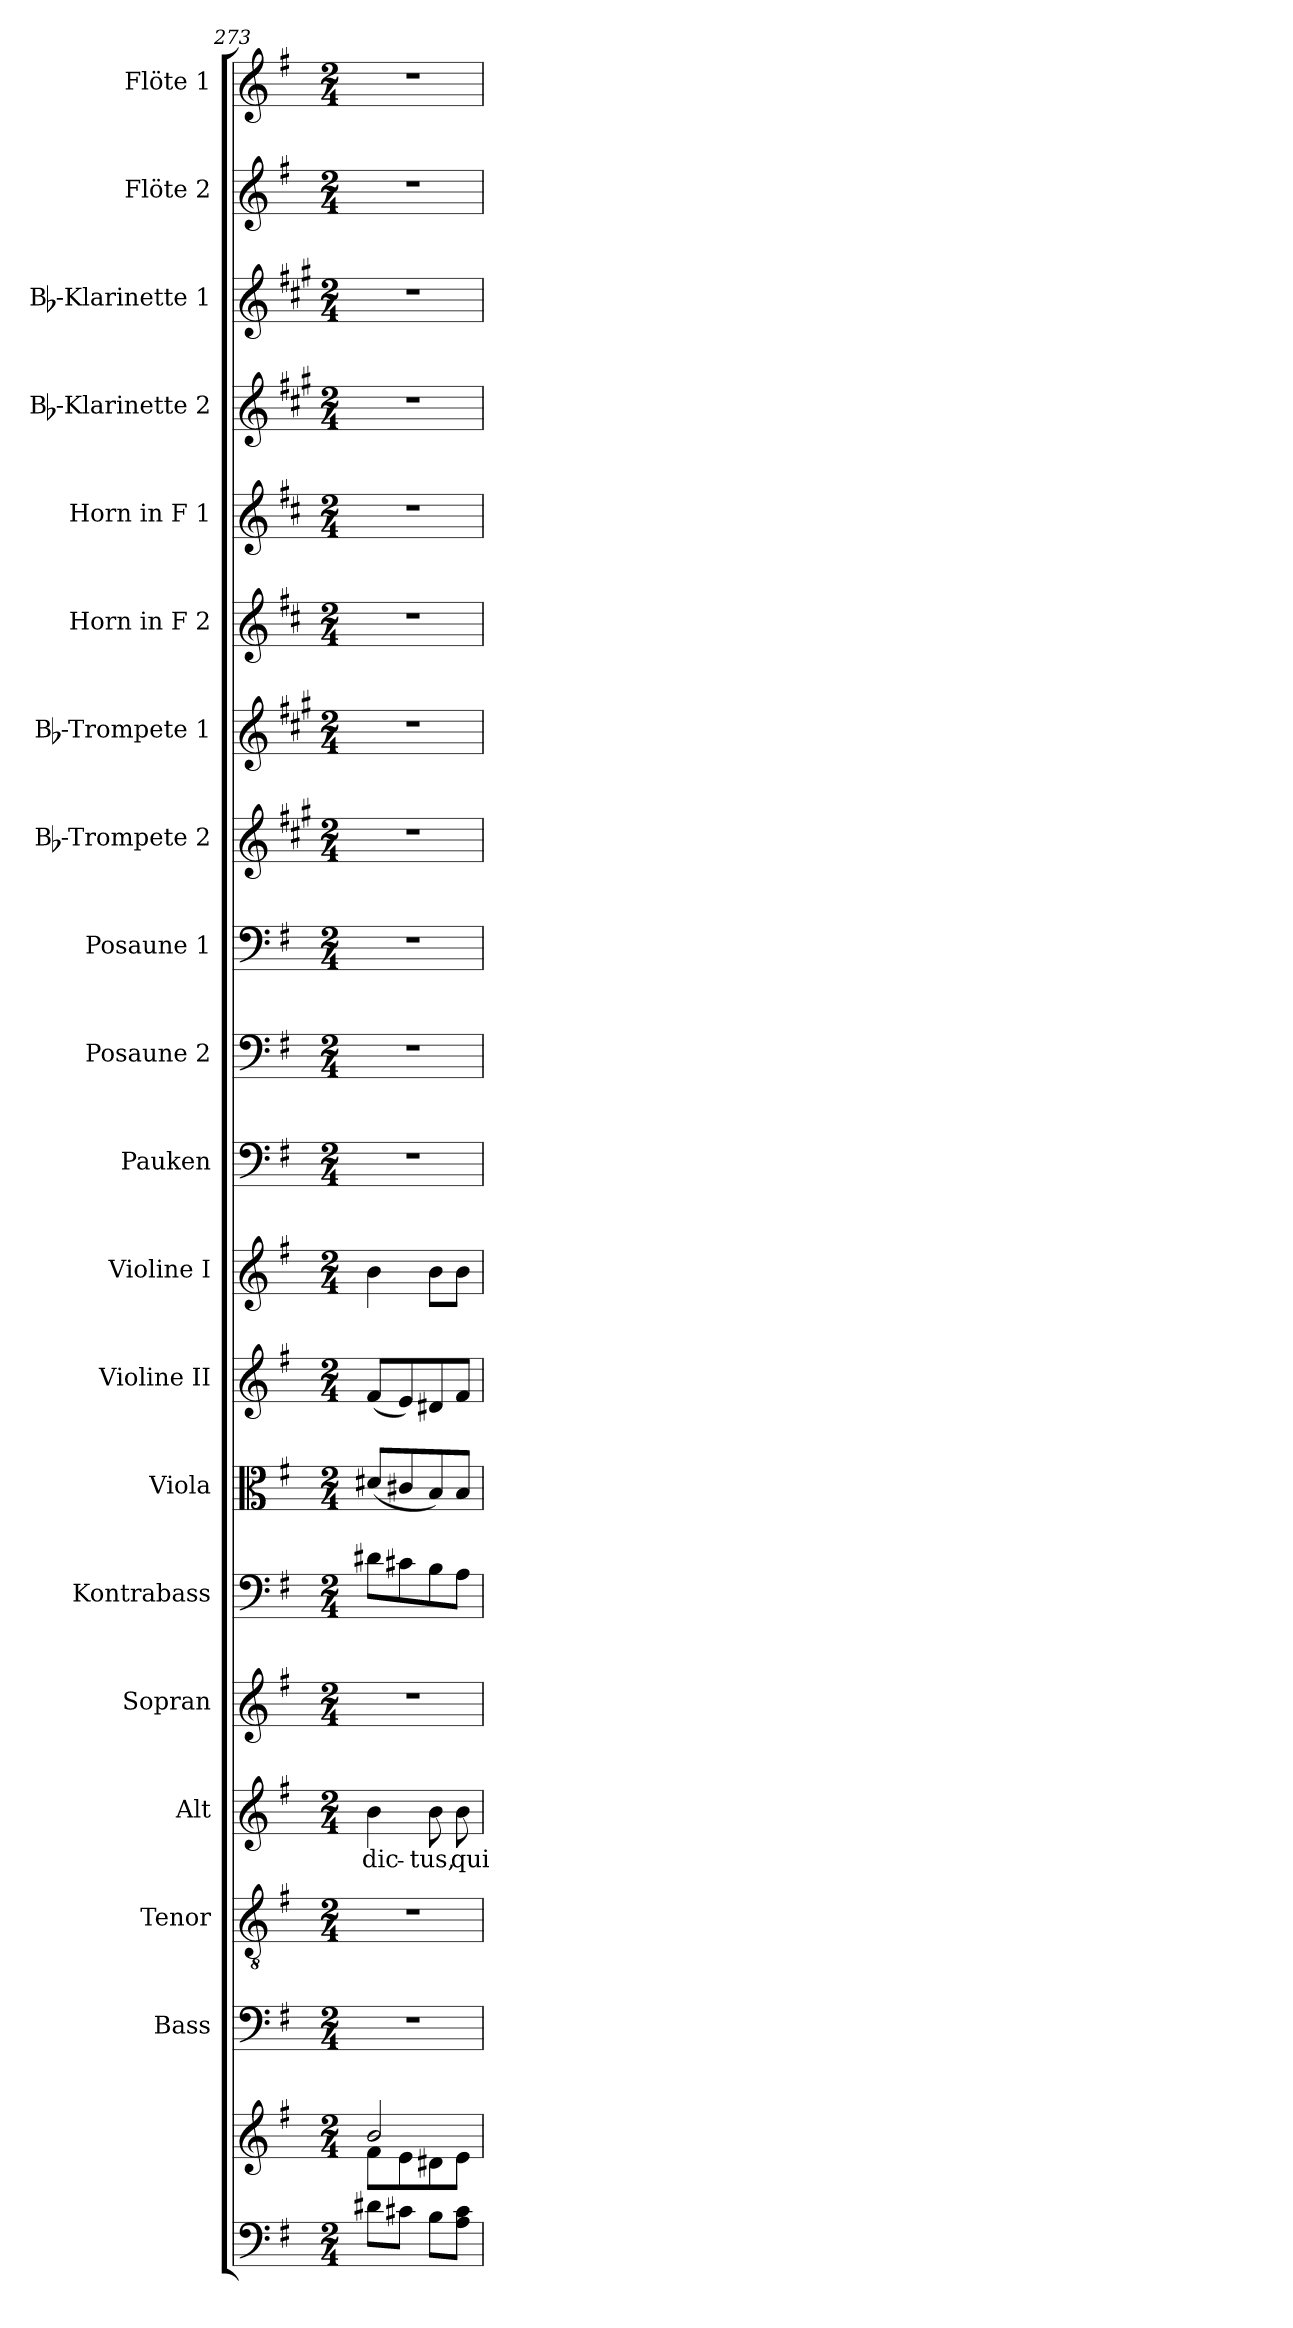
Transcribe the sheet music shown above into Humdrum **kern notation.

**kern	**kern	**kern	**kern	**kern	**text	**kern	**kern	**kern	**kern	**kern	**kern	**kern	**kern	**kern	**kern	**kern	**kern	**kern	**kern	**kern	**kern
*part20	*part20	*part19	*part18	*part17	*part17	*part16	*part15	*part14	*part13	*part12	*part11	*part10	*part9	*part8	*part7	*part6	*part5	*part4	*part3	*part2	*part1
*staff21	*staff20	*staff19	*staff18	*staff17	*staff17	*staff16	*staff15	*staff14	*staff13	*staff12	*staff11	*staff10	*staff9	*staff8	*staff7	*staff6	*staff5	*staff4	*staff3	*staff2	*staff1
*	*	*I"Bass	*I"Tenor	*I"Alt	*	*I"Sopran	*I"Kontrabass	*I"Viola	*I"Violine II	*I"Violine I	*I"Pauken	*I"Posaune 2	*I"Posaune 1	*I"Bb-Trompete 2	*I"Bb-Trompete 1	*I"Horn in F 2	*I"Horn in F 1	*I"Bb-Klarinette 2	*I"Bb-Klarinette 1	*I"Flöte 2	*I"Flöte 1
*	*	*I'B.	*I'T.	*I'A.	*	*I'S.	*I'Kb.	*I'Vla.	*I'Vl. II	*I'Vl. I	*I'Pk.	*I'Pos. 2	*I'Pos. 1	*I'Bb Trp. 2	*I'Bb Trp. 1	*	*	*I'Bb Kl. 2	*I'Bb Kl. 1	*I'Fl. 2	*I'Fl. 1
*clefF4	*clefG2	*clefF4	*clefGv2	*clefG2	*	*clefG2	*clefF4	*clefC3	*clefG2	*clefG2	*clefF4	*clefF4	*clefF4	*clefG2	*clefG2	*clefG2	*clefG2	*clefG2	*clefG2	*clefG2	*clefG2
*	*	*	*	*	*	*	*ITrd7c12	*	*	*	*	*	*	*ITrd1c2	*ITrd1c2	*ITrd4c7	*ITrd4c7	*ITrd1c2	*ITrd1c2	*	*
*k[f#]	*k[f#]	*k[f#]	*k[f#]	*k[f#]	*	*k[f#]	*k[f#]	*k[f#]	*k[f#]	*k[f#]	*k[f#]	*k[f#]	*k[f#]	*k[f#]	*k[f#]	*k[f#]	*k[f#]	*k[f#]	*k[f#]	*k[f#]	*k[f#]
*G:	*G:	*G:	*G:	*G:	*	*G:	*G:	*G:	*G:	*G:	*G:	*G:	*G:	*G:	*G:	*G:	*G:	*G:	*G:	*G:	*G:
*M2/4	*M2/4	*M2/4	*M2/4	*M2/4	*	*M2/4	*M2/4	*M2/4	*M2/4	*M2/4	*M2/4	*M2/4	*M2/4	*M2/4	*M2/4	*M2/4	*M2/4	*M2/4	*M2/4	*M2/4	*M2/4
=273	=273	=273	=273	=273	=273	=273	=273	=273	=273	=273	=273	=273	=273	=273	=273	=273	=273	=273	=273	=273	=273
*	*^	*	*	*	*	*	*	*	*	*	*	*	*	*	*	*	*	*	*	*	*
!	!	!	!	!	!	!LO:LY:b	!	!	!	!	!	!	!	!	!	!	!	!	!	!	!	!
8d#X\L	2b/	8f#\L	2r	2r	4b\	-dic-	2r	8D#X\L	(<8d#X/L	(<8f#/L	4b\	2r	2r	2r	2r	2r	2r	2r	2r	2r	2r	2r
8c#X\J	.	8e\	.	.	.	.	.	8C#X\	8c#X/	8e/)	.	.	.	.	.	.	.	.	.	.	.	.
!	!	!	!	!	!	!LO:LY:b	!	!	!	!	!	!	!	!	!	!	!	!	!	!	!	!
8B\L	.	8d#X\	.	.	8b\	-tus,	.	8BB\	8B/)	8d#X/	8b\L	.	.	.	.	.	.	.	.	.	.	.
!	!	!	!	!	!	!LO:LY:b	!	!	!	!	!	!	!	!	!	!	!	!	!	!	!	!
8A\ 8c#\J	.	8e\J	.	.	8b\	qui	.	8AA\J	8B/J	8f#/J	8b\J	.	.	.	.	.	.	.	.	.	.	.
*	*v	*v	*	*	*	*	*	*	*	*	*	*	*	*	*	*	*	*	*	*	*	*
=	=	=	=	=	=	=	=	=	=	=	=	=	=	=	=	=	=	=	=	=	=
*-	*-	*-	*-	*-	*-	*-	*-	*-	*-	*-	*-	*-	*-	*-	*-	*-	*-	*-	*-	*-	*-
